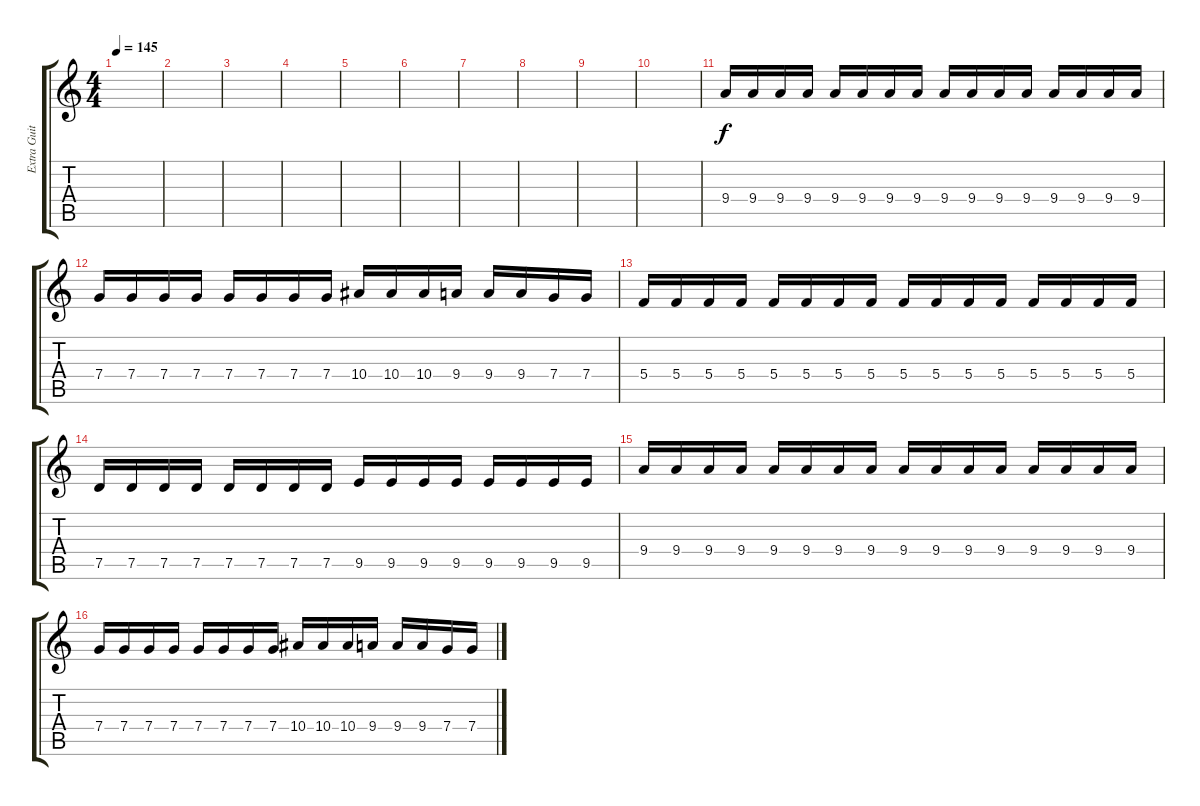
\track ("Extra Guitar" "Extra Guit") {instrument distortionguitar}
\staff {score tabs}
\tuning (D4 A3 F3 C3 G2 D2) {hide}
\ts (4 4)
\tempo 145
\clef g2
\ks c
|
|
|
|
|
|
|
|
|
|
9.4.16{volume 13} 9.4.16 9.4.16 9.4.16 9.4.16 9.4.16 9.4.16 9.4.16 9.4.16 9.4.16 9.4.16 9.4.16 9.4.16 9.4.16 9.4.16 9.4.16 |
7.4.16 7.4.16 7.4.16 7.4.16 7.4.16 7.4.16 7.4.16 7.4.16 10.4.16 10.4.16 10.4.16 9.4.16 9.4.16 9.4.16 7.4.16 7.4.16 |
5.4.16 5.4.16 5.4.16 5.4.16 5.4.16 5.4.16 5.4.16 5.4.16 5.4.16 5.4.16 5.4.16 5.4.16 5.4.16 5.4.16 5.4.16 5.4.16 |
7.5.16 7.5.16 7.5.16 7.5.16 7.5.16 7.5.16 7.5.16 7.5.16 9.5.16 9.5.16 9.5.16 9.5.16 9.5.16 9.5.16 9.5.16 9.5.16 |
9.4.16 9.4.16 9.4.16 9.4.16 9.4.16 9.4.16 9.4.16 9.4.16 9.4.16 9.4.16 9.4.16 9.4.16 9.4.16 9.4.16 9.4.16 9.4.16 |
7.4.16 7.4.16 7.4.16 7.4.16 7.4.16 7.4.16 7.4.16 7.4.16 10.4.16 10.4.16 10.4.16 9.4.16 9.4.16 9.4.16 7.4.16 7.4.16
